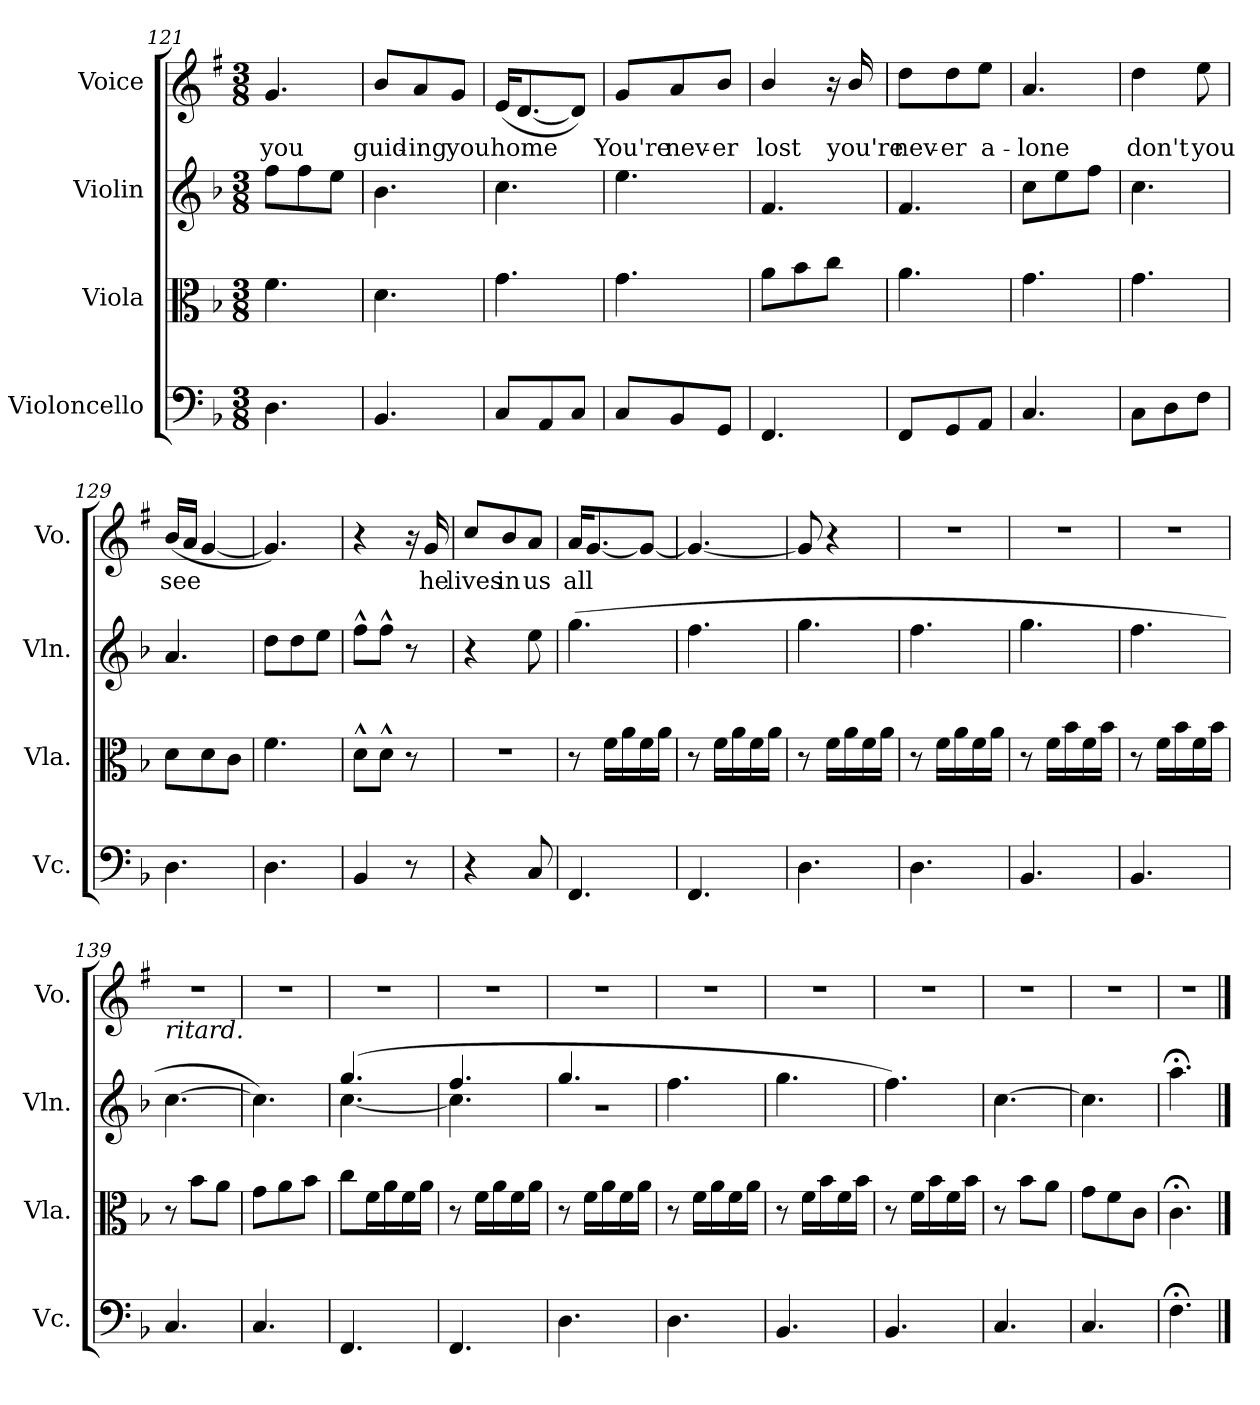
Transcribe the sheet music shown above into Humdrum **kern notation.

**kern	**kern	**kern	**kern	**text
*part4	*part3	*part2	*part1	*part1
*staff4	*staff3	*staff2	*staff1	*staff1
*I"Violoncello	*I"Viola	*I"Violin	*I"Voice	*
*I'Vc.	*I'Vla.	*I'Vln.	*I'Vo.	*
*clefF4	*clefC3	*clefG2	*clefG2	*
*	*	*	*ITrd1c2	*
*k[b-]	*k[b-]	*k[b-]	*k[b-]	*
*M3/8	*M3/8	*M3/8	*M3/8	*
=121	=121	=121	=121	=121
4.D\	4.f\	8ff\L	4.f/	you
.	.	8ff\	.	.
.	.	8ee\J	.	.
=122	=122	=122	=122	=122
4.BB-/	4.d\	4.b-\	8a/L	guid-
.	.	.	8g/	-ing
.	.	.	8f/J	you
!!LO:PB:g=z
=123	=123	=123	=123	=123
8C/L	4.g\	4.cc\	(16d/KL	home
.	.	.	[8.c/	.
8AA/	.	.	.	.
8C/J	.	.	8c/J])	.
=124	=124	=124	=124	=124
8C/L	4.g\	4.ee\	8f/L	You're
8BB-/	.	.	8g/	nev-
8GG/J	.	.	8a/J	-er
=125	=125	=125	=125	=125
4.FF/	8a\L	4.f/	4a/	lost
.	8b-\	.	.	.
.	8cc\J	.	16r	.
.	.	.	16a/	you're
=126	=126	=126	=126	=126
8FF/L	4.a\	4.f/	8cc\L	nev-
8GG/	.	.	8cc\	-er
8AA/J	.	.	8dd\J	a-
=127	=127	=127	=127	=127
4.C/	4.g\	8cc\L	4.g/	-lone
.	.	8ee\	.	.
.	.	8ff\J	.	.
=128	=128	=128	=128	=128
8C\L	4.g\	4.cc\	4cc\	don't
8D\	.	.	.	.
8F\J	.	.	8dd\	you
=129	=129	=129	=129	=129
4.D\	8d\L	4.a/	(16a/LL	see
.	.	.	16g/JJ	.
.	8d\	.	[4f/	.
.	8c\J	.	.	.
!!LO:LB:g=z
=130	=130	=130	=130	=130
4.D\	4.f\	8dd\L	4.f/])	.
.	.	8dd\	.	.
.	.	8ee\J	.	.
=131	=131	=131	=131	=131
4BB-/	8d^^\L	8ff^^\L	4r	.
.	8d^^\J	8ff^^\J	.	.
8r	8r	8r	16r	.
.	.	.	16f/	he
=132	=132	=132	=132	=132
4r	4.r	4r	8b-/L	lives
.	.	.	8a/	in
8C/	.	8ee\	8g/J	us
=133	=133	=133	=133	=133
4.FF/	8r	(4.gg\	16g/KL	all
.	.	.	[8.f/	.
.	16f\LL	.	.	.
.	16a\	.	.	.
.	16f\	.	8f/J_	.
.	16a\JJ	.	.	.
=134	=134	=134	=134	=134
4.FF/	8r	4.ff\	4.f/_	.
.	16f\LL	.	.	.
.	16a\	.	.	.
.	16f\	.	.	.
.	16a\JJ	.	.	.
=135	=135	=135	=135	=135
4.D\	8r	4.gg\	8f/]	.
.	16f\LL	.	4r	.
.	16a\	.	.	.
.	16f\	.	.	.
.	16a\JJ	.	.	.
=136	=136	=136	=136	=136
4.D\	8r	4.ff\	4.r	.
.	16f\LL	.	.	.
.	16a\	.	.	.
.	16f\	.	.	.
.	16a\JJ	.	.	.
=137	=137	=137	=137	=137
4.BB-/	8r	4.gg\	4.r	.
.	16f\LL	.	.	.
.	16b-\	.	.	.
.	16f\	.	.	.
.	16b-\JJ	.	.	.
!!LO:PB:g=z
=138	=138	=138	=138	=138
4.BB-/	8r	4.ff\	4.r	.
.	16f\LL	.	.	.
.	16b-\	.	.	.
.	16f\	.	.	.
.	16b-\JJ	.	.	.
=139	=139	=139	=139	=139
!	!	!	!LO:TX:b:i:t=ritard.	!
4.C/	8r	[4.cc\	4.r	.
.	8b-\L	.	.	.
.	8a\J	.	.	.
=140	=140	=140	=140	=140
4.C/	8g\L	4.cc\])	4.r	.
.	8a\	.	.	.
.	8b-\J	.	.	.
=141	=141	=141	=141	=141
*	*	*^	*	*
4.FF/	8cc\L	(4.gg/	[4.cc\	4.r	.
.	16f\L	.	.	.	.
.	16a\	.	.	.	.
.	16f\	.	.	.	.
.	16a\JJ	.	.	.	.
=142	=142	=142	=142	=142	=142
4.FF/	8r	4.ff/	4.cc\]	4.r	.
.	16f\LL	.	.	.	.
.	16a\	.	.	.	.
.	16f\	.	.	.	.
.	16a\JJ	.	.	.	.
=143	=143	=143	=143	=143	=143
4.D\	8r	4.gg/	4.r	4.r	.
.	16f\LL	.	.	.	.
.	16a\	.	.	.	.
.	16f\	.	.	.	.
.	16a\JJ	.	.	.	.
*	*	*v	*v	*	*
=144	=144	=144	=144	=144
4.D\	8r	4.ff\	4.r	.
.	16f\LL	.	.	.
.	16a\	.	.	.
.	16f\	.	.	.
.	16a\JJ	.	.	.
=145	=145	=145	=145	=145
4.BB-/	8r	4.gg\	4.r	.
.	16f\LL	.	.	.
.	16b-\	.	.	.
.	16f\	.	.	.
.	16b-\JJ	.	.	.
!!LO:LB:g=z
=146	=146	=146	=146	=146
4.BB-/	8r	4.ff\)	4.r	.
.	16f\LL	.	.	.
.	16b-\	.	.	.
.	16f\	.	.	.
.	16b-\JJ	.	.	.
=147	=147	=147	=147	=147
4.C/	8r	[4.cc\	4.r	.
.	8b-\L	.	.	.
.	8a\J	.	.	.
=148	=148	=148	=148	=148
4.C/	8g\L	4.cc\]	4.r	.
.	8f\	.	.	.
.	8c\J	.	.	.
=149	=149	=149	=149	=149
4.F;<\	4.c;<\	4.aa;<\	4.r	.
==	==	==	==	==
*-	*-	*-	*-	*-
